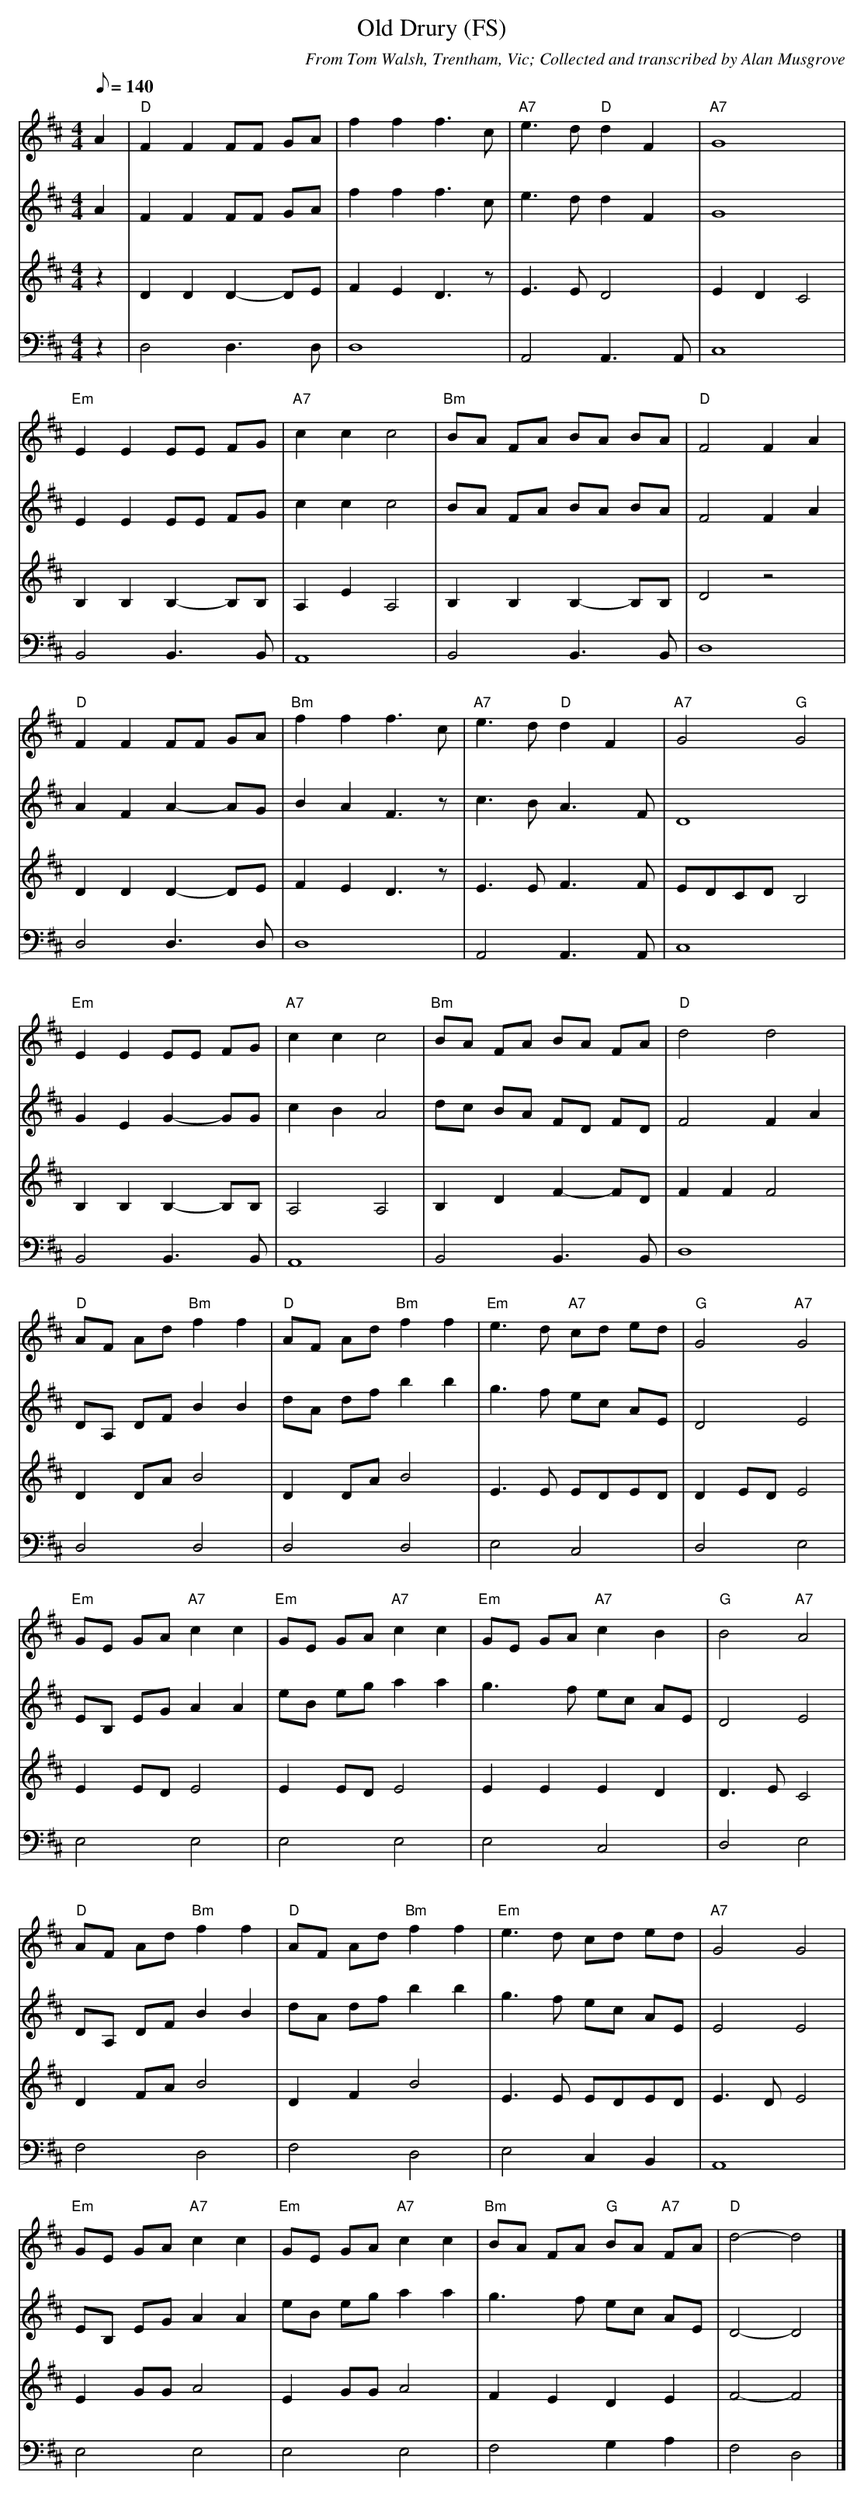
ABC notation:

X:1
T:Old Drury (FS)
C:From Tom Walsh, Trentham, Vic; Collected and transcribed by Alan Musgrove
M:4/4
L:1/8
Q:140
K:D
V:1
A2|"D"F2F2FF GA|f2f2f3c|"A7"e3d"D"d2F2|"A7"G8|
"Em"E2E2EE FG|"A7"c2c2c4|"Bm"BA FA BA BA|"D"F4F2A2|
"D"F2F2FF GA|"Bm"f2f2f3c|"A7"e3d"D"d2F2|"A7"G4"G"G4|
"Em"E2E2EE FG|"A7"c2c2c4|"Bm"BA FA BA FA|"D"d4d4|
"D"AF Ad"Bm"f2f2|"D"AF Ad "Bm"f2f2|"Em"e3d "A7"cd ed|"G"G4"A7"G4|
"Em"GE GA "A7"c2c2|"Em"GE GA "A7"c2c2|"Em"GE GA "A7"c2B2|"G"B4"A7"A4|
"D"AF Ad"Bm"f2f2|"D"AF Ad"Bm"f2f2|"Em"e3d cd ed|"A7"G4G4|
"Em"GE GA "A7"c2c2|"Em"GE GA "A7"c2c2|"Bm"BA FA "G"BA "A7"FA|"D"d4-d4|]
V:2
A2|F2F2FF GA|f2f2f3c|e3dd2F2|G8|
E2E2EE FG|c2c2c4|BA FA BA BA|F4F2A2|
A2F2A2-AG|B2A2F3z|c3BA3F|D8|
G2E2G2-GG|c2B2A4|dc BA FD FD|F4F2A2|
DA, DFB2B2|dA dfb2b2|g3f ec AE|D4E4|
EB, EGA2A2|eB eg a2a2|g3f ec AE|D4E4|
DA, DFB2B2|dA dfb2b2|g3f ec AE|E4E4|
EB, EGA2A2|eB eg a2a2|g3f ec AE|D4-D4|]
V:3 clef=treble
z2|D2D2D2-DE|F2E2D3z|E3ED4|E2D2C4|
B,2B,2B,2-B,B,|A,2E2A,4|B,2B,2B,2-B,B,|D4z4|
D2D2D2-DE|F2E2D3z|E3EF3F|EDCDB,4|
B,2B,2B,2-B,B,|A,4A,4|B,2D2F2-FD|F2F2F4|
D2DAB4|D2DAB4|E3E EDED|D2EDE4|
E2EDE4|E2EDE4|E2E2E2D2|D3EC4|
D2FAB4|D2F2B4|E3E EDED|E3DE4|
E2GGA4|E2GGA4|F2E2D2E2|F4-F4|]
V:4 clef=bass
z2|D,4D,3D,|D,8|A,,4A,,3A,,|C,8|
B,,4B,,3B,,|A,,8|B,,4B,,3B,,|D,8|
D,4D,3D,|D,8|A,,4A,,3A,,|C,8|
B,,4B,,3B,,|A,,8|B,,4B,,3B,,|D,8|
D,4D,4|D,4D,4|E,4C,4|D,4E,4|
E,4E,4|E,4E,4|E,4C,4|D,4E,4|
F,4D,4|F,4D,4|E,4C,2B,,2|A,,8|
E,4E,4|E,4E,4|F,4G,2A,2|F,4D,4|]
